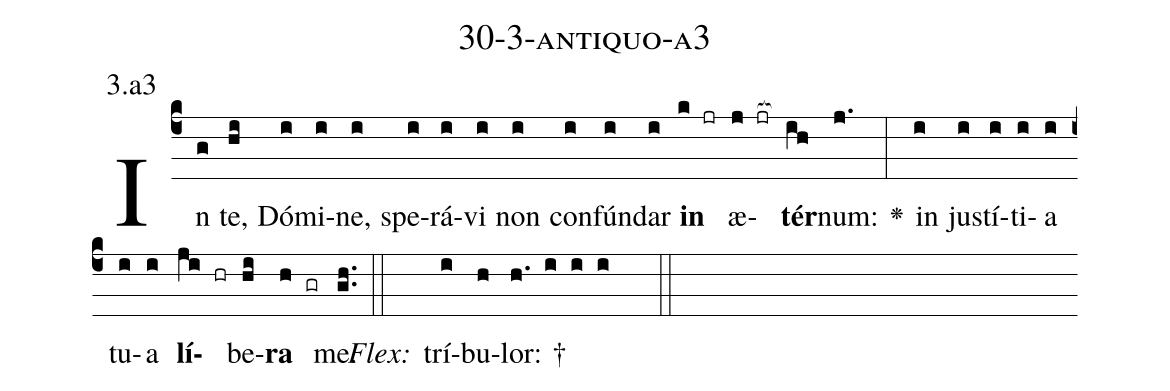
name: 30-3-antiquo-a3;
annotation: 3.a3;
%%
(c4)In(g) te,(hi) Dó(i)mi(i)ne,(i) spe(i)rá(i)vi(i) non(i) con(i)fún(i)dar(i) <b>in</b>(k jr) æ(j jr[ocb:1{])<b>tér</b>(ih[ocb:0}])num:(j.) <v>\greheightstar</v>(:) in(i) jus(i)tí(i)ti(i)a(i) tu(i)a(i) <b>lí</b>(ji hr)be(hi)<b>ra</b>(h gr) me.(gh..) (::)
<i>Flex:</i>()  trí(i)bu(h)lor: †(h. i i i  ::)

%E(i) u(i) o(ji) u(hi) a(h) e.(gh..) (::)
